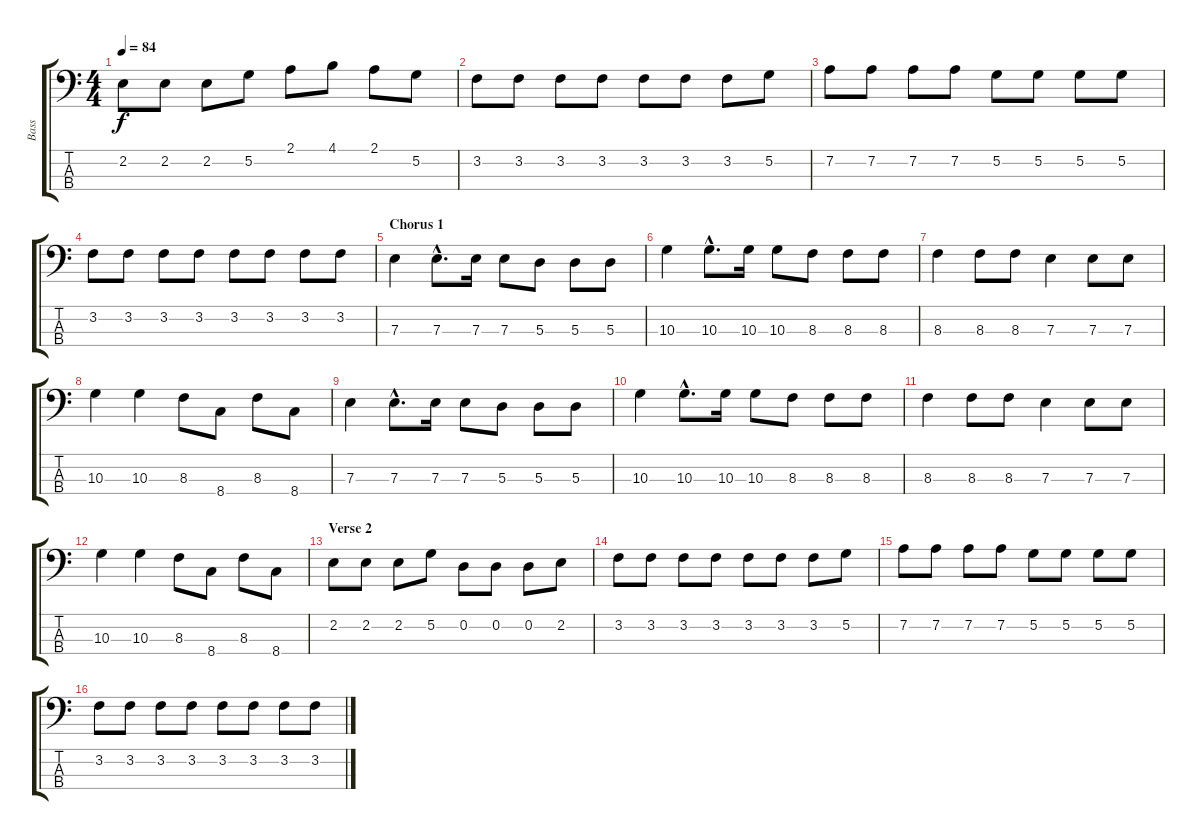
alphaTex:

\track ("Bass" "Bass") {instrument electricbassfinger}
\staff {score tabs}
\tuning (G2 D2 A1 E1) {hide}
\ts (4 4)
\tempo 84
\clef f4
\ks c
2.2.8{dy f} 2.2.8 2.2.8 5.2.8 2.1.8 4.1.8 2.1.8 5.2.8 |
3.2.8 3.2.8 3.2.8 3.2.8 3.2.8 3.2.8 3.2.8 5.2.8 |
7.2.8 7.2.8 7.2.8 7.2.8 5.2.8 5.2.8 5.2.8 5.2.8 |
3.2.8 3.2.8 3.2.8 3.2.8 3.2.8 3.2.8 3.2.8 3.2.8 |
\section ("" "Chorus 1")
7.3.4 7.3{hac}.8{d} 7.3.16 7.3.8 5.3.8 5.3.8 5.3.8 |
10.3.4 10.3{hac}.8{d} 10.3.16 10.3.8 8.3.8 8.3.8 8.3.8 |
8.3.4 8.3.8 8.3.8 7.3.4 7.3.8 7.3.8 |
10.3.4 10.3.4 8.3.8 8.4.8 8.3.8 8.4.8 |
7.3.4 7.3{hac}.8{d} 7.3.16 7.3.8 5.3.8 5.3.8 5.3.8 |
10.3.4 10.3{hac}.8{d} 10.3.16 10.3.8 8.3.8 8.3.8 8.3.8 |
8.3.4 8.3.8 8.3.8 7.3.4 7.3.8 7.3.8 |
10.3.4 10.3.4 8.3.8 8.4.8 8.3.8 8.4.8 |
\section ("" "Verse 2")
2.2.8 2.2.8 2.2.8 5.2.8 0.2.8 0.2.8 0.2.8 2.2.8 |
3.2.8 3.2.8 3.2.8 3.2.8 3.2.8 3.2.8 3.2.8 5.2.8 |
7.2.8 7.2.8 7.2.8 7.2.8 5.2.8 5.2.8 5.2.8 5.2.8 |
3.2.8 3.2.8 3.2.8 3.2.8 3.2.8 3.2.8 3.2.8 3.2.8
